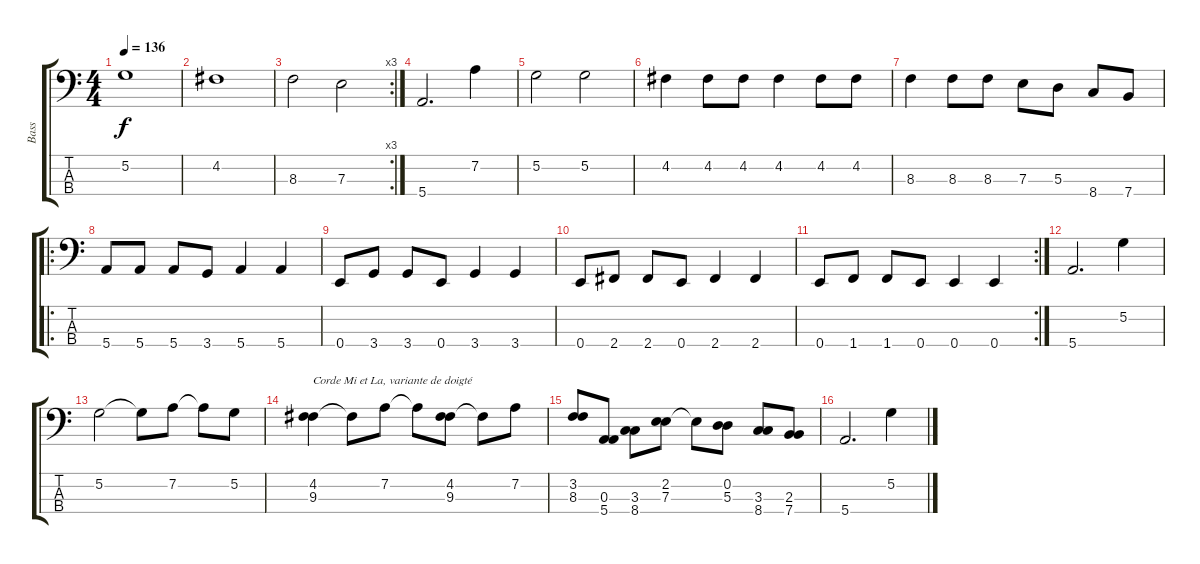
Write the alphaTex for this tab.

\track ("Bass" "Bass") {instrument electricbassfinger}
\staff {score tabs}
\tuning (G2 D2 A1 E1) {hide}
\ts (4 4)
\tempo 136
\clef f4
\ks c
5.2.1{dy f} |
4.2.1 |
\rc 3
8.3.2 7.3.2 |
5.4.2{d} 7.2.4 |
5.2.2 5.2.2 |
4.2.4 4.2.8 4.2.8 4.2.4 4.2.8 4.2.8 |
8.3.4 8.3.8 8.3.8 7.3.8 5.3.8 8.4.8 7.4.8 |
\ro
5.4.8 5.4.8 5.4.8 3.4.8 5.4.4 5.4.4 |
0.4.8 3.4.8 3.4.8 0.4.8 3.4.4 3.4.4 |
0.4.8 2.4.8 2.4.8 0.4.8 2.4.4 2.4.4 |
\rc 2
0.4.8 1.4.8 1.4.8 0.4.8 0.4.4 0.4.4 |
5.4.2{d} 5.2.4 |
5.2.2 5.2{t}.8 7.2.8 7.2{t}.8 5.2.8 |
(4.2 9.3).4{txt "Corde Mi et La, variante de doigté"} 4.2{t}.8 7.2.8 7.2{t}.8 (4.2 9.3).8 4.2{t}.8 7.2.8 |
(3.2 8.3).8 (0.3 5.4).8 (3.3 8.4).8 (2.2 7.3).8 2.2{t}.8 (0.2 5.3).8 (3.3 8.4).8 (2.3 7.4).8 |
5.4.2{d} 5.2.4
